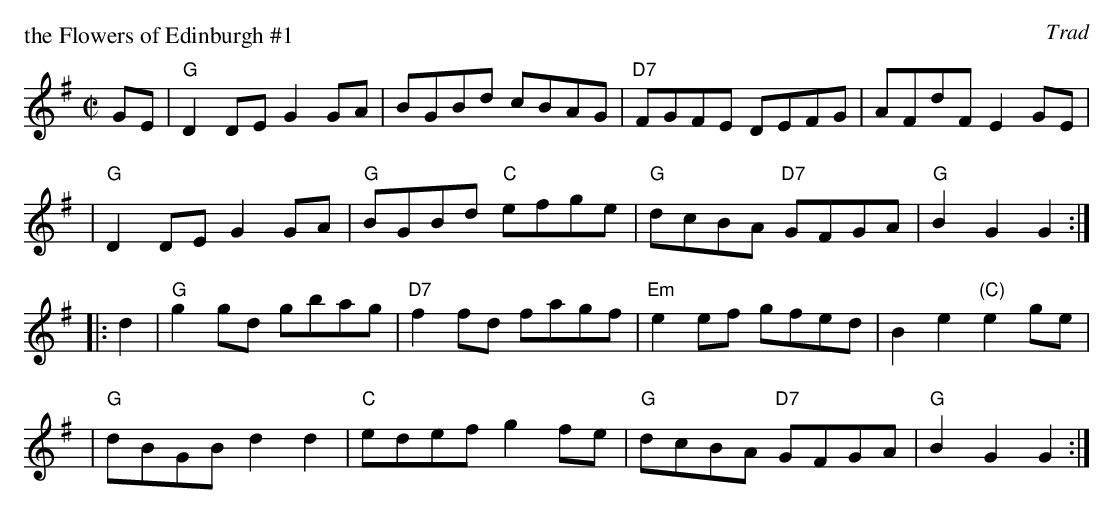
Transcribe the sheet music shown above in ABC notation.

X:1
P: the Flowers of Edinburgh #1
O: Trad
M: C|
L: 1/8
K: G
GE \
| "G"D2DE G2GA | BGBd cBAG | "D7"FGFE DEFG | AFdF E2GE |
| "G"D2DE G2GA | "G"BGBd "C"efge | "G"dcBA "D7"GFGA | "G"B2G2 G2 :|
|: d2 \
| "G"g2gd gbag | "D7"f2fd fagf | "Em"e2ef gfed | B2e2 "(C)"e2ge |
| "G"dBGB d2d2 | "C"edef g2fe | "G"dcBA "D7"GFGA | "G"B2G2 G2 :|
